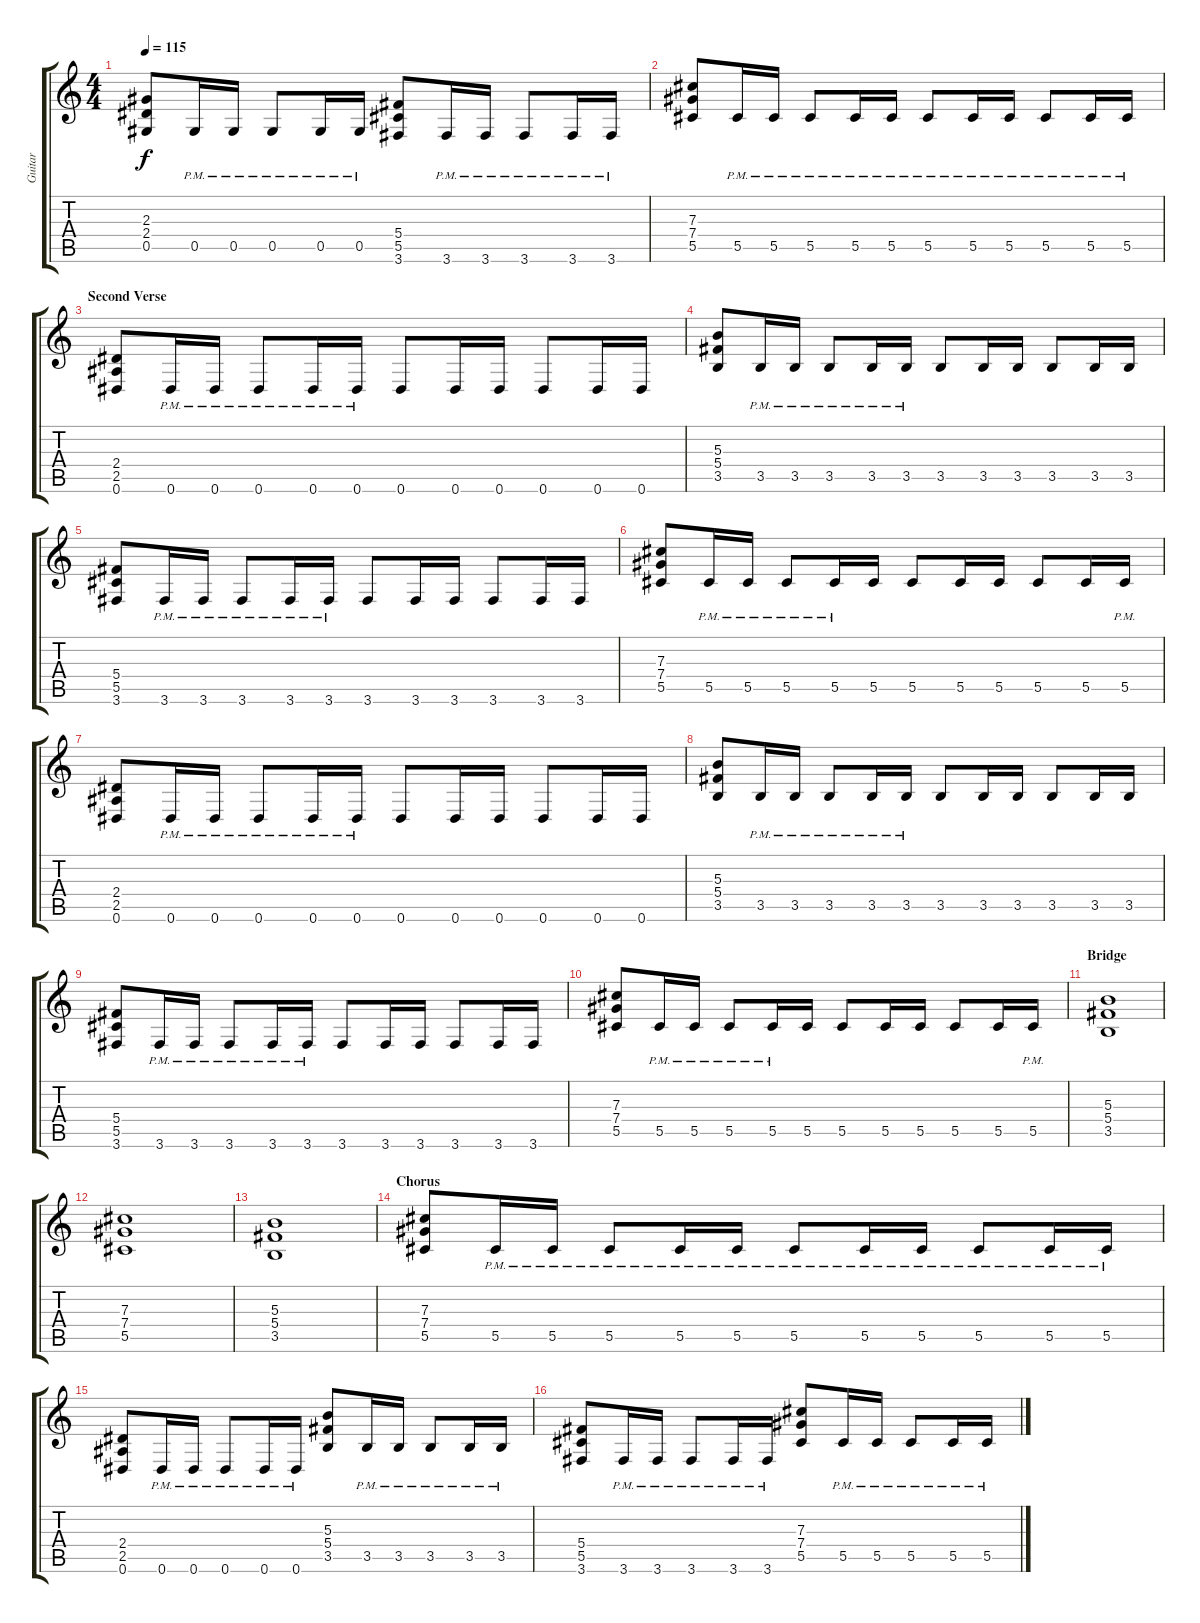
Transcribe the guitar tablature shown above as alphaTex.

\track ("Guitar" "Guitar") {instrument overdrivenguitar}
\staff {score tabs}
\tuning (Eb4 Bb3 Gb3 Db3 Ab2 Eb2) {hide}
\ts (4 4)
\tempo 115
\clef g2
\ks c
(2.3 2.4 0.5).8{dy f} 0.5{pm}.16 0.5{pm}.16 0.5{pm}.8 0.5{pm}.16 0.5{pm}.16 (5.4 5.5 3.6).8 3.6{pm}.16 3.6{pm}.16 3.6{pm}.8 3.6{pm}.16 3.6{pm}.16 |
(7.3 7.4 5.5).8 5.5{pm}.16 5.5{pm}.16 5.5{pm}.8 5.5{pm}.16 5.5{pm}.16 5.5{pm}.8 5.5{pm}.16 5.5{pm}.16 5.5{pm}.8 5.5{pm}.16 5.5{pm}.16 |
\section ("" "Second Verse")
(2.4 2.5 0.6).8 0.6{pm}.16 0.6{pm}.16 0.6{pm}.8 0.6{pm}.16 0.6{pm}.16 0.6.8 0.6.16 0.6.16 0.6.8 0.6.16 0.6.16 |
(5.3 5.4 3.5).8 3.5{pm}.16 3.5{pm}.16 3.5{pm}.8 3.5{pm}.16 3.5{pm}.16 3.5.8 3.5.16 3.5.16 3.5.8 3.5.16 3.5.16 |
(5.4 5.5 3.6).8 3.6{pm}.16 3.6{pm}.16 3.6{pm}.8 3.6{pm}.16 3.6{pm}.16 3.6.8 3.6.16 3.6.16 3.6.8 3.6.16 3.6.16 |
(7.3 7.4 5.5).8 5.5{pm}.16 5.5{pm}.16 5.5{pm}.8 5.5{pm}.16 5.5.16 5.5.8 5.5.16 5.5.16 5.5.8 5.5.16 5.5{pm}.16 |
(2.4 2.5 0.6).8 0.6{pm}.16 0.6{pm}.16 0.6{pm}.8 0.6{pm}.16 0.6{pm}.16 0.6.8 0.6.16 0.6.16 0.6.8 0.6.16 0.6.16 |
(5.3 5.4 3.5).8 3.5{pm}.16 3.5{pm}.16 3.5{pm}.8 3.5{pm}.16 3.5{pm}.16 3.5.8 3.5.16 3.5.16 3.5.8 3.5.16 3.5.16 |
(5.4 5.5 3.6).8 3.6{pm}.16 3.6{pm}.16 3.6{pm}.8 3.6{pm}.16 3.6{pm}.16 3.6.8 3.6.16 3.6.16 3.6.8 3.6.16 3.6.16 |
(7.3 7.4 5.5).8 5.5{pm}.16 5.5{pm}.16 5.5{pm}.8 5.5{pm}.16 5.5.16 5.5.8 5.5.16 5.5.16 5.5.8 5.5.16 5.5{pm}.16 |
\section ("" "Bridge")
(5.3 5.4 3.5).1 |
(7.3 7.4 5.5).1 |
(5.3 5.4 3.5).1 |
\section ("" "Chorus")
(7.3 7.4 5.5).8 5.5{pm}.16 5.5{pm}.16 5.5{pm}.8 5.5{pm}.16 5.5{pm}.16 5.5{pm}.8 5.5{pm}.16 5.5{pm}.16 5.5{pm}.8 5.5{pm}.16 5.5{pm}.16 |
(2.4 2.5 0.6).8 0.6{pm}.16 0.6{pm}.16 0.6{pm}.8 0.6{pm}.16 0.6{pm}.16 (5.3 5.4 3.5).8 3.5{pm}.16 3.5{pm}.16 3.5{pm}.8 3.5{pm}.16 3.5{pm}.16 |
(5.4 5.5 3.6).8 3.6{pm}.16 3.6{pm}.16 3.6{pm}.8 3.6{pm}.16 3.6{pm}.16 (7.3 7.4 5.5).8 5.5{pm}.16 5.5{pm}.16 5.5{pm}.8 5.5{pm}.16 5.5{pm}.16
